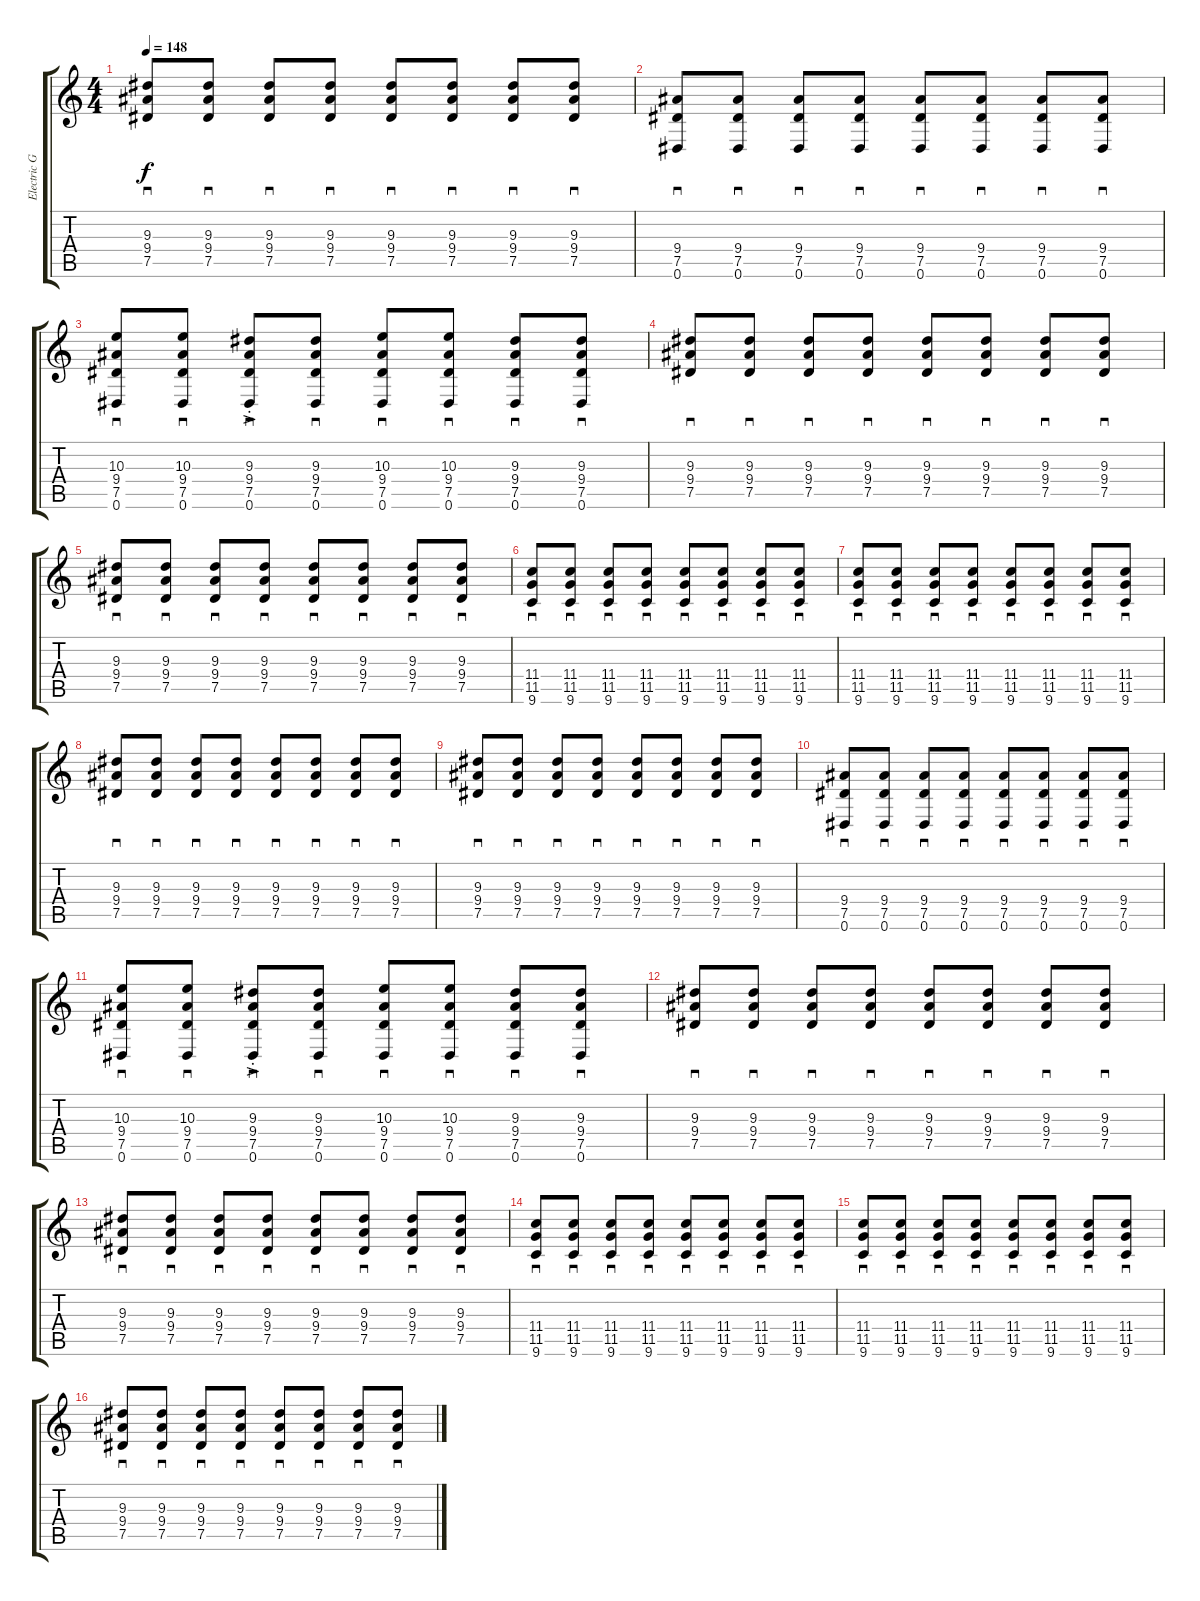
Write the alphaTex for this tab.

\track ("Electric Guitar" "Electric G") {instrument distortionguitar}
\staff {score tabs}
\tuning (Eb4 Bb3 Gb3 Db3 Ab2 Eb2) {hide}
\ts (4 4)
\tempo 148
\clef g2
\ks c
(9.3 9.4 7.5).8{sd dy f} (9.3 9.4 7.5).8{sd} (9.3 9.4 7.5).8{sd} (9.3 9.4 7.5).8{sd} (9.3 9.4 7.5).8{sd} (9.3 9.4 7.5).8{sd} (9.3 9.4 7.5).8{sd} (9.3 9.4 7.5).8{sd} |
(9.4 7.5 0.6).8{sd} (9.4 7.5 0.6).8{sd} (9.4 7.5 0.6).8{sd} (9.4 7.5 0.6).8{sd} (9.4 7.5 0.6).8{sd} (9.4 7.5 0.6).8{sd} (9.4 7.5 0.6).8{sd} (9.4 7.5 0.6).8{sd} |
(10.3 9.4 7.5 0.6).8{sd} (10.3 9.4 7.5 0.6).8{sd} (9.3{ac st} 9.4 7.5 0.6).8{sd} (9.3 9.4 7.5 0.6).8{sd} (10.3 9.4 7.5 0.6).8{sd} (10.3 9.4 7.5 0.6).8{sd} (9.3 9.4 7.5 0.6).8{sd} (9.3 9.4 7.5 0.6).8{sd} |
(9.3 9.4 7.5).8{sd} (9.3 9.4 7.5).8{sd} (9.3 9.4 7.5).8{sd} (9.3 9.4 7.5).8{sd} (9.3 9.4 7.5).8{sd} (9.3 9.4 7.5).8{sd} (9.3 9.4 7.5).8{sd} (9.3 9.4 7.5).8{sd} |
(9.3 9.4 7.5).8{sd} (9.3 9.4 7.5).8{sd} (9.3 9.4 7.5).8{sd} (9.3 9.4 7.5).8{sd} (9.3 9.4 7.5).8{sd} (9.3 9.4 7.5).8{sd} (9.3 9.4 7.5).8{sd} (9.3 9.4 7.5).8{sd} |
(11.4 11.5 9.6).8{sd} (11.4 11.5 9.6).8{sd} (11.4 11.5 9.6).8{sd} (11.4 11.5 9.6).8{sd} (11.4 11.5 9.6).8{sd} (11.4 11.5 9.6).8{sd} (11.4 11.5 9.6).8{sd} (11.4 11.5 9.6).8{sd} |
(11.4 11.5 9.6).8{sd} (11.4 11.5 9.6).8{sd} (11.4 11.5 9.6).8{sd} (11.4 11.5 9.6).8{sd} (11.4 11.5 9.6).8{sd} (11.4 11.5 9.6).8{sd} (11.4 11.5 9.6).8{sd} (11.4 11.5 9.6).8{sd} |
(9.3 9.4 7.5).8{sd} (9.3 9.4 7.5).8{sd} (9.3 9.4 7.5).8{sd} (9.3 9.4 7.5).8{sd} (9.3 9.4 7.5).8{sd} (9.3 9.4 7.5).8{sd} (9.3 9.4 7.5).8{sd} (9.3 9.4 7.5).8{sd} |
(9.3 9.4 7.5).8{sd} (9.3 9.4 7.5).8{sd} (9.3 9.4 7.5).8{sd} (9.3 9.4 7.5).8{sd} (9.3 9.4 7.5).8{sd} (9.3 9.4 7.5).8{sd} (9.3 9.4 7.5).8{sd} (9.3 9.4 7.5).8{sd} |
(9.4 7.5 0.6).8{sd} (9.4 7.5 0.6).8{sd} (9.4 7.5 0.6).8{sd} (9.4 7.5 0.6).8{sd} (9.4 7.5 0.6).8{sd} (9.4 7.5 0.6).8{sd} (9.4 7.5 0.6).8{sd} (9.4 7.5 0.6).8{sd} |
(10.3 9.4 7.5 0.6).8{sd} (10.3 9.4 7.5 0.6).8{sd} (9.3{ac st} 9.4 7.5 0.6).8{sd} (9.3 9.4 7.5 0.6).8{sd} (10.3 9.4 7.5 0.6).8{sd} (10.3 9.4 7.5 0.6).8{sd} (9.3 9.4 7.5 0.6).8{sd} (9.3 9.4 7.5 0.6).8{sd} |
(9.3 9.4 7.5).8{sd} (9.3 9.4 7.5).8{sd} (9.3 9.4 7.5).8{sd} (9.3 9.4 7.5).8{sd} (9.3 9.4 7.5).8{sd} (9.3 9.4 7.5).8{sd} (9.3 9.4 7.5).8{sd} (9.3 9.4 7.5).8{sd} |
(9.3 9.4 7.5).8{sd} (9.3 9.4 7.5).8{sd} (9.3 9.4 7.5).8{sd} (9.3 9.4 7.5).8{sd} (9.3 9.4 7.5).8{sd} (9.3 9.4 7.5).8{sd} (9.3 9.4 7.5).8{sd} (9.3 9.4 7.5).8{sd} |
(11.4 11.5 9.6).8{sd} (11.4 11.5 9.6).8{sd} (11.4 11.5 9.6).8{sd} (11.4 11.5 9.6).8{sd} (11.4 11.5 9.6).8{sd} (11.4 11.5 9.6).8{sd} (11.4 11.5 9.6).8{sd} (11.4 11.5 9.6).8{sd} |
(11.4 11.5 9.6).8{sd} (11.4 11.5 9.6).8{sd} (11.4 11.5 9.6).8{sd} (11.4 11.5 9.6).8{sd} (11.4 11.5 9.6).8{sd} (11.4 11.5 9.6).8{sd} (11.4 11.5 9.6).8{sd} (11.4 11.5 9.6).8{sd} |
(9.3 9.4 7.5).8{sd} (9.3 9.4 7.5).8{sd} (9.3 9.4 7.5).8{sd} (9.3 9.4 7.5).8{sd} (9.3 9.4 7.5).8{sd} (9.3 9.4 7.5).8{sd} (9.3 9.4 7.5).8{sd} (9.3 9.4 7.5).8{sd}
